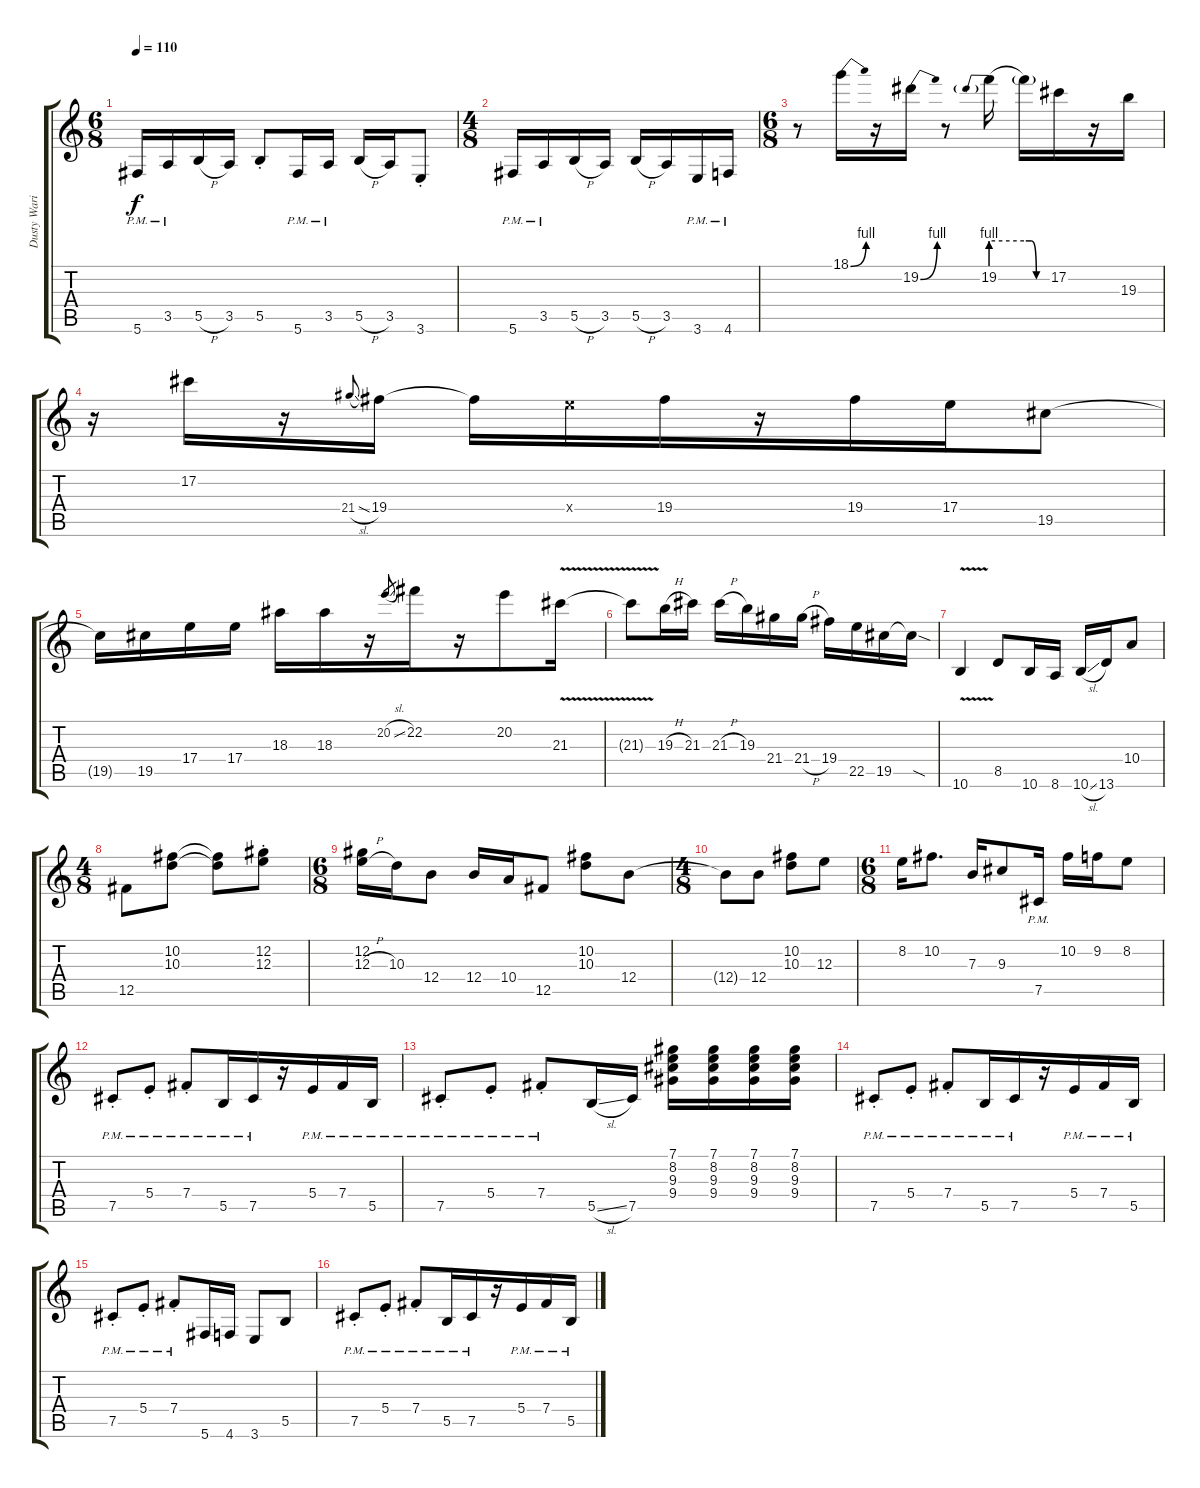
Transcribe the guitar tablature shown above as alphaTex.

\track ("Dusty Waring" "Dusty Wari") {instrument distortionguitar}
\staff {score tabs}
\tuning (Db4 Ab3 E3 B2 Gb2 Db2) {hide}
\ts (6 8)
\tempo 110
\clef g2
\ks c
5.6{pm}.16{dy f} 3.5{pm}.16 5.5{h}.16 3.5.16{beam split} 5.5{st}.8{beam merge} 5.6{pm}.16 3.5{pm}.16{beam split} 5.5{h}.16 3.5.16 3.6{st}.8 |
\ts (4 8)
5.6{pm}.16 3.5{pm}.16{beam merge} 5.5{h}.16 3.5.16 5.5{h}.16 3.5.16{beam merge} 3.6{pm}.16 4.6{pm}.16 |
\ts (6 8)
r.8 18.1{be (bend 0 0 60 4)}.16 r.16 19.2{be (bend 0 0 60 4)}.16 r.8 19.2{be (prebend 0 4 60 4)}.16{beam split} 19.2{be (custom 0 4 15 4 30 0 60 0) t}.16 17.2.16 r.16 19.3.16 |
r.16 17.2.16 r.16 21.4{sl}.8{gr onbeat} 19.4.16{beam split} 19.4{t}.16 17.4{x}.16{beam merge} 19.4.16 r.16 19.4.16 17.4.16 19.5.8 |
19.5{t}.16 19.5.16 17.4.16 17.4.16{beam split} 18.3.16 18.3.16{beam merge} r.16 20.2{sl}.8{gr} 22.2.16 r.16 20.2.8 21.3{v}.16 |
21.3{t}.8 19.3{h}.16 21.3.16{beam split} 21.3{h}.16 19.3.16{beam merge} 21.4.16 21.4{h}.16{beam split} 19.4.16 22.5.16 19.5.16 19.5{sod t}.16 |
10.6{v}.4 8.5.8{beam merge} 10.6.16 8.6.16{beam split} 10.6{sl}.16 13.6.16 10.4.8 |
\ts (4 8)
12.5.8 (10.2 10.3).8{beam split} (10.2{t} 10.3{t}).8{beam merge} (12.2{st} 12.3{st}).8 |
\ts (6 8)
(12.2 12.3{h}).16 10.3.16 12.4.8{beam split} 12.4.16 10.4.16{beam merge} 12.5.8{beam split} (10.2 10.3).8 12.4.8 |
\ts (4 8)
12.4{t}.8 12.4.8{beam split} (10.2 10.3).8{beam merge} 12.3.8 |
\ts (6 8)
8.2.16 10.2.8{d beam split} 7.3.16 9.3.8{beam merge} 7.5{pm}.16{beam split} 10.2.16 9.2.16 8.2.8 |
7.5{pm st}.8 5.4{pm st}.8{beam split} 7.4{pm st}.8{beam merge} 5.5{pm}.16 7.5{pm}.16 r.16 5.4{pm}.16 7.4{pm}.16 5.5{pm}.16 |
7.5{pm st}.8 5.4{pm st}.8{beam split} 7.4{pm st}.8{beam merge} 5.5{sl}.16 7.5.16{beam split} (7.1 8.2 9.3 9.4).16 (7.1 8.2 9.3 9.4).16 (7.1 8.2 9.3 9.4).16 (7.1 8.2 9.3 9.4).16 |
7.5{pm st}.8 5.4{pm st}.8{beam split} 7.4{pm st}.8{beam merge} 5.5{pm}.16 7.5{pm}.16 r.16 5.4{pm}.16 7.4{pm}.16 5.5{pm}.16 |
7.5{pm st}.8 5.4{pm st}.8{beam split} 7.4{pm st}.8{beam merge} 5.6.16 4.6.16{beam split} 3.6.8 5.5.8 |
7.5{pm st}.8 5.4{pm st}.8{beam split} 7.4{pm st}.8{beam merge} 5.5{pm}.16 7.5{pm}.16 r.16 5.4{pm}.16 7.4{pm}.16 5.5{pm}.16
